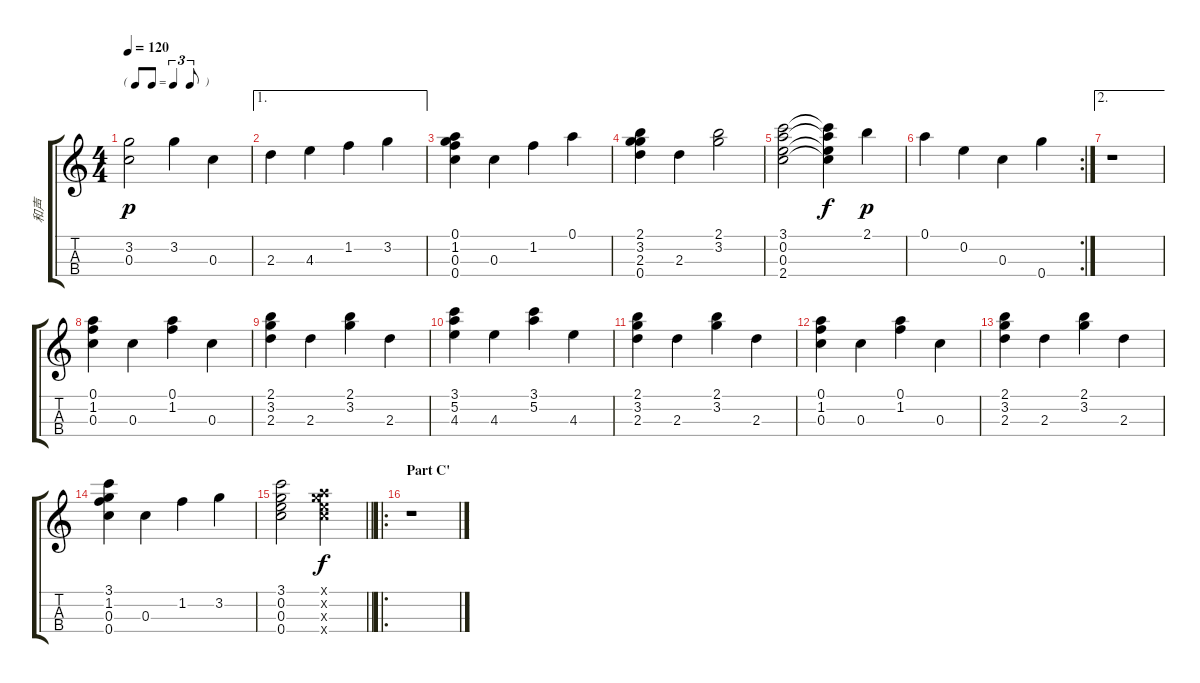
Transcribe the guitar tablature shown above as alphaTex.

\track ("和声" "和声") {instrument acousticguitarnylon}
\staff {score tabs}
\tuning (A4 E4 C4 G4) {hide}
\ts (4 4)
\tf triplet8th
\tempo 120
\clef g2
\ks c
(3.2 0.3).2{dy p} 3.2.4 0.3.4 |
\ae 1
2.3.4 4.3.4 1.2.4 3.2.4 |
(0.1 1.2 0.3 0.4).4 0.3.4 1.2.4 0.1.4 |
(2.1 3.2 2.3 0.4).4 2.3.4 (2.1 3.2).2 |
(3.1 0.2 0.3 2.4).2 (3.1{t} 0.2{t} 0.3{t} 2.4{t}).4{dy f} 2.1.4{dy p} |
\rc 2
0.1.4 0.2.4 0.3.4 0.4.4 |
\ae 2
r.1 |
(0.1 1.2 0.3).4 0.3.4 (0.1 1.2).4 0.3.4 |
(2.1 3.2 2.3).4 2.3.4 (2.1 3.2).4 2.3.4 |
(3.1 5.2 4.3).4 4.3.4 (3.1 5.2).4 4.3.4 |
(2.1 3.2 2.3).4 2.3.4 (2.1 3.2).4 2.3.4 |
(0.1 1.2 0.3).4 0.3.4 (0.1 1.2).4 0.3.4 |
(2.1 3.2 2.3).4 2.3.4 (2.1 3.2).4 2.3.4 |
(3.1 1.2 0.3 0.4).4 0.3.4 1.2.4 3.2.4 |
\barLineRight lightlight
(3.1 0.2 0.3 0.4).2 (0.1{x} 0.2{x} 0.3{x} 0.4{x}).2{dy f} |
\ro
\section ("" "Part C'")
r.1
